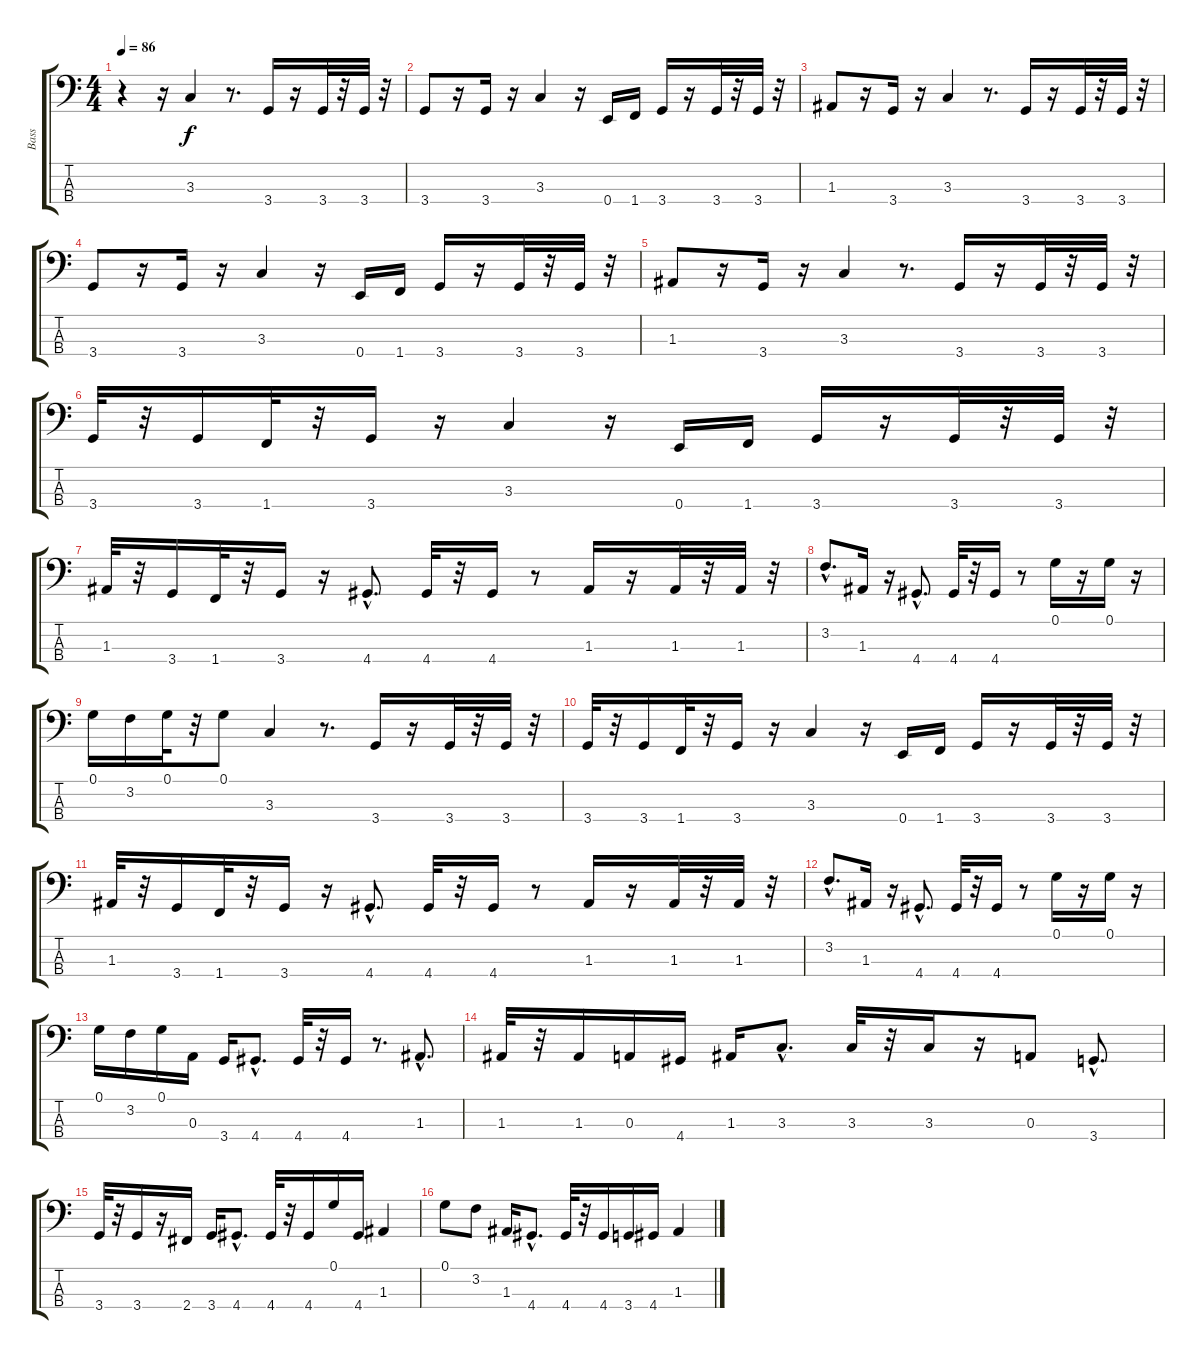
\track ("Bass" "Bass") {instrument electricbassfinger}
\staff {score tabs}
\tuning (G2 D2 A1 E1) {hide}
\ts (4 4)
\tempo 86
\clef f4
\ks c
r.4{dy f instrument electricbassfinger} r.16 3.3.4 r.8{d} 3.4.16 r.16 3.4.32 r.32 3.4.32 r.32 |
3.4.8 r.16 3.4.16 r.16 3.3.4 r.16 0.4.16 1.4.16 3.4.16 r.16 3.4.32 r.32 3.4.32 r.32 |
1.3.8 r.16 3.4.16 r.16 3.3.4 r.8{d} 3.4.16 r.16 3.4.32 r.32 3.4.32 r.32 |
3.4.8 r.16 3.4.16 r.16 3.3.4 r.16 0.4.16 1.4.16 3.4.16 r.16 3.4.32 r.32 3.4.32 r.32 |
1.3.8 r.16 3.4.16 r.16 3.3.4 r.8{d} 3.4.16 r.16 3.4.32 r.32 3.4.32 r.32 |
3.4.32 r.32 3.4.16 1.4.32 r.32 3.4.16 r.16 3.3.4 r.16 0.4.16 1.4.16 3.4.16 r.16 3.4.32 r.32 3.4.32 r.32 |
1.3.32 r.32 3.4.16 1.4.32 r.32 3.4.16 r.16 4.4{hac}.8{d} 4.4.32 r.32 4.4.16 r.8 1.3.16 r.16 1.3.32 r.32 1.3.32 r.32 |
3.2{hac}.8{d} 1.3.16 r.16 4.4{hac}.8{d} 4.4.32 r.32 4.4.16 r.8 0.1.16 r.16 0.1.16 r.16 |
0.1.16 3.2.16 0.1.32 r.32 0.1.8 3.3.4 r.8{d} 3.4.16 r.16 3.4.32 r.32 3.4.32 r.32 |
3.4.32 r.32 3.4.16 1.4.32 r.32 3.4.16 r.16 3.3.4 r.16 0.4.16 1.4.16 3.4.16 r.16 3.4.32 r.32 3.4.32 r.32 |
1.3.32 r.32 3.4.16 1.4.32 r.32 3.4.16 r.16 4.4{hac}.8{d} 4.4.32 r.32 4.4.16 r.8 1.3.16 r.16 1.3.32 r.32 1.3.32 r.32 |
3.2{hac}.8{d} 1.3.16 r.16 4.4{hac}.8{d} 4.4.32 r.32 4.4.16 r.8 0.1.16 r.16 0.1.16 r.16 |
0.1.16 3.2.16 0.1.16 0.3.16 3.4.16 4.4{hac}.8{d} 4.4.32 r.32 4.4.16 r.8{d} 1.3{hac}.8{d} |
1.3.32 r.32 1.3.16 0.3.16 4.4.16 1.3.16 3.3{hac}.8{d} 3.3.32 r.32 3.3.16 r.16 0.3.8 3.4{hac}.8{d} |
3.4.32 r.32 3.4.16 r.16 2.4.16 3.4.16 4.4{hac}.8{d} 4.4.32 r.32 4.4.16 0.1.16 4.4.16 1.3.4 |
0.1.8 3.2.8 1.3.16 4.4{hac}.8{d} 4.4.32 r.32 4.4.16 3.4.16 4.4.16 1.3.4
